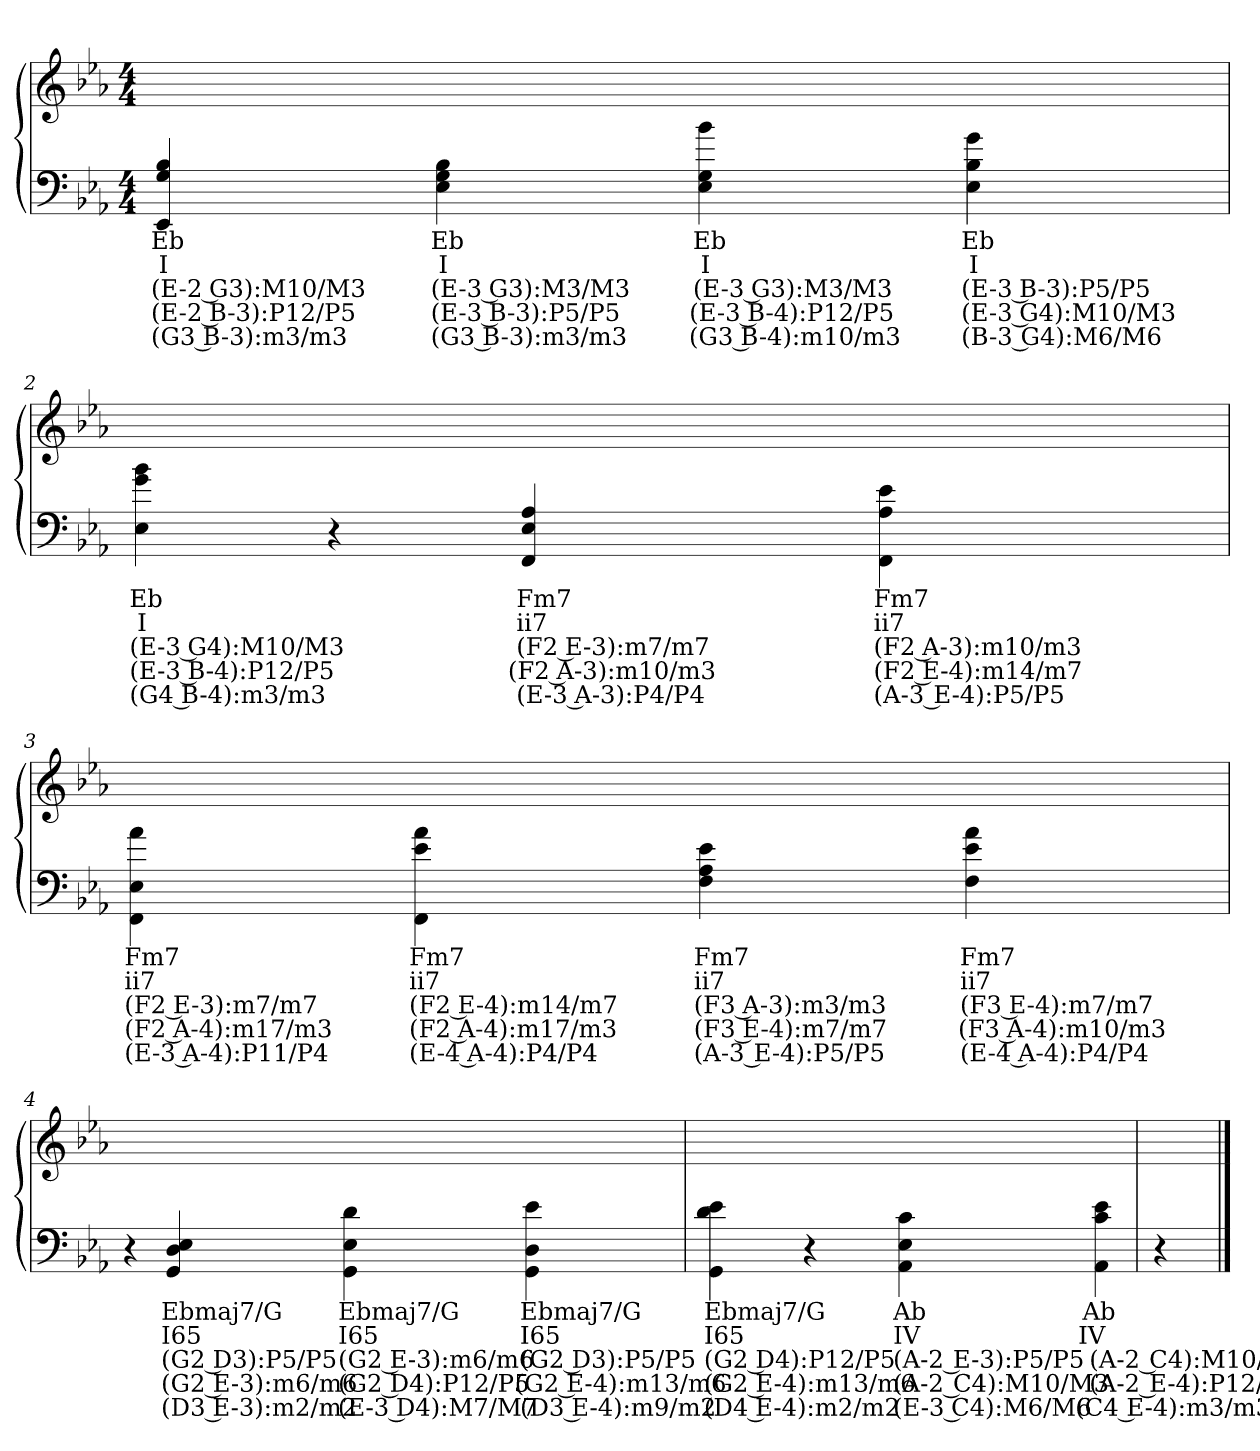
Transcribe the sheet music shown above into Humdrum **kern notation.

**kern	**text	**text	**text	**text	**text	**kern
*part2	*part2	*part2	*part2	*part2	*part2	*part1
*staff2	*staff2	*staff2	*staff2	*staff2	*staff2	*staff1
*clefF4	*	*	*	*	*	*clefG2
*k[b-e-a-]	*	*	*	*	*	*k[b-e-a-]
*E-:	*	*	*	*	*	*E-:
*M4/4	*	*	*	*	*	*M4/4
*MM60	*	*	*	*	*	*MM60
=1	=1	=1	=1	=1	=1	=1
4EE- 4G 4B-	Eb	I	(E-2 G3):M10/M3	(E-2 B-3):P12/P5	(G3 B-3):m3/m3	1ryy
4E- 4G 4B-	Eb	I	(E-3 G3):M3/M3	(E-3 B-3):P5/P5	(G3 B-3):m3/m3	.
4E- 4G 4b-	Eb	I	(E-3 G3):M3/M3	(E-3 B-4):P12/P5	(G3 B-4):m10/m3	.
4E- 4B- 4g	Eb	I	(E-3 B-3):P5/P5	(E-3 G4):M10/M3	(B-3 G4):M6/M6	.
=2	=2	=2	=2	=2	=2	=2
4E- 4g 4b-	Eb	I	(E-3 G4):M10/M3	(E-3 B-4):P12/P5	(G4 B-4):m3/m3	1ryy
4r	.	.	.	.	.	.
4FF 4E- 4A-	Fm7	ii7	(F2 E-3):m7/m7	(F2 A-3):m10/m3	(E-3 A-3):P4/P4	.
4FF 4A- 4e-	Fm7	ii7	(F2 A-3):m10/m3	(F2 E-4):m14/m7	(A-3 E-4):P5/P5	.
=3	=3	=3	=3	=3	=3	=3
4FF 4E- 4a-	Fm7	ii7	(F2 E-3):m7/m7	(F2 A-4):m17/m3	(E-3 A-4):P11/P4	1ryy
4FF 4e- 4a-	Fm7	ii7	(F2 E-4):m14/m7	(F2 A-4):m17/m3	(E-4 A-4):P4/P4	.
4F 4A- 4e-	Fm7	ii7	(F3 A-3):m3/m3	(F3 E-4):m7/m7	(A-3 E-4):P5/P5	.
4F 4e- 4a-	Fm7	ii7	(F3 E-4):m7/m7	(F3 A-4):m10/m3	(E-4 A-4):P4/P4	.
=4	=4	=4	=4	=4	=4	=4
4r	.	.	.	.	.	1ryy
4GG 4D 4E-	Ebmaj7/G	I65	(G2 D3):P5/P5	(G2 E-3):m6/m6	(D3 E-3):m2/m2	.
4GG 4E- 4d	Ebmaj7/G	I65	(G2 E-3):m6/m6	(G2 D4):P12/P5	(E-3 D4):M7/M7	.
4GG 4D 4e-	Ebmaj7/G	I65	(G2 D3):P5/P5	(G2 E-4):m13/m6	(D3 E-4):m9/m2	.
=5	=5	=5	=5	=5	=5	=5
4GG 4d 4e-	Ebmaj7/G	I65	(G2 D4):P12/P5	(G2 E-4):m13/m6	(D4 E-4):m2/m2	1ryy
4r	.	.	.	.	.	.
4AA- 4E- 4c	Ab	IV	(A-2 E-3):P5/P5	(A-2 C4):M10/M3	(E-3 C4):M6/M6	.
4AA- 4c 4e-	Ab	IV	(A-2 C4):M10/M3	(A-2 E-4):P12/P5	(C4 E-4):m3/m3	.
=6	=6	=6	=6	=6	=6	=6
4r	.	.	.	.	.	4ryy
==	==	==	==	==	==	==
*-	*-	*-	*-	*-	*-	*-
